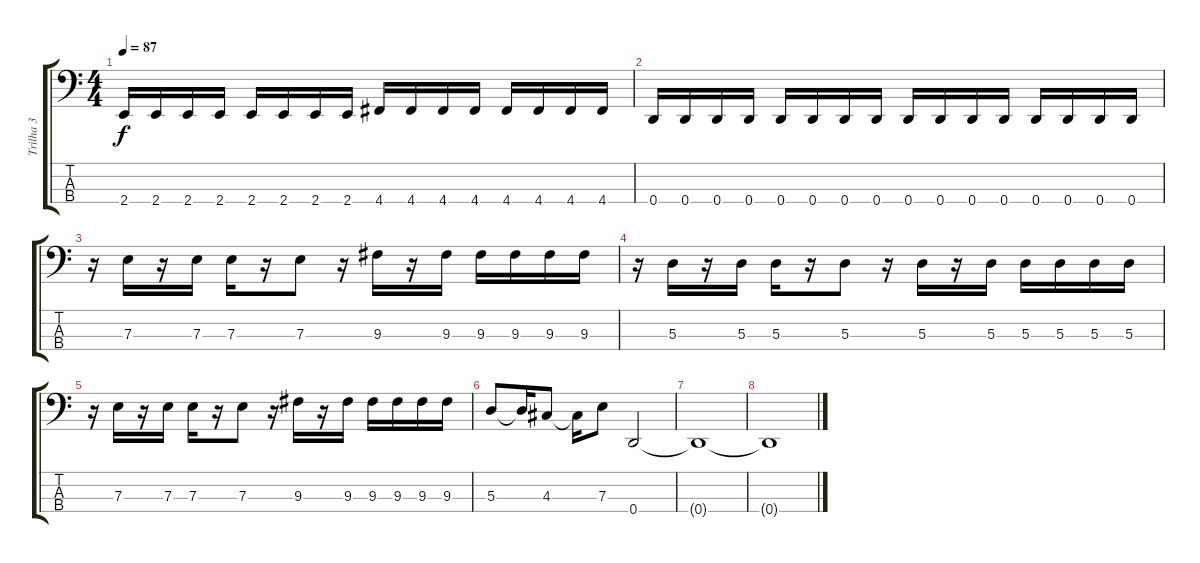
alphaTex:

\track ("Trilha 3" "Trilha 3") {instrument electricbassfinger}
\staff {score tabs}
\tuning (G2 D2 A1 D1) {hide}
\ts (4 4)
\tempo 87
\clef f4
\ks c
2.4.16{dy f} 2.4.16 2.4.16 2.4.16 2.4.16 2.4.16 2.4.16 2.4.16 4.4.16 4.4.16 4.4.16 4.4.16 4.4.16 4.4.16 4.4.16 4.4.16 |
0.4.16 0.4.16 0.4.16 0.4.16 0.4.16 0.4.16 0.4.16 0.4.16 0.4.16 0.4.16 0.4.16 0.4.16 0.4.16 0.4.16 0.4.16 0.4.16 |
r.16 7.3.16 r.16 7.3.16 7.3.16 r.16 7.3.8 r.16 9.3.16 r.16 9.3.16 9.3.16 9.3.16 9.3.16 9.3.16 |
r.16 5.3.16 r.16 5.3.16 5.3.16 r.16 5.3.8 r.16 5.3.16 r.16 5.3.16 5.3.16 5.3.16 5.3.16 5.3.16 |
r.16 7.3.16 r.16 7.3.16 7.3.16 r.16 7.3.8 r.16 9.3.16 r.16 9.3.16 9.3.16 9.3.16 9.3.16 9.3.16 |
5.3.8 5.3{t}.16 4.3.8 4.3{t}.16 7.3.8 0.4.2 |
0.4{t}.1 |
0.4{t}.1
